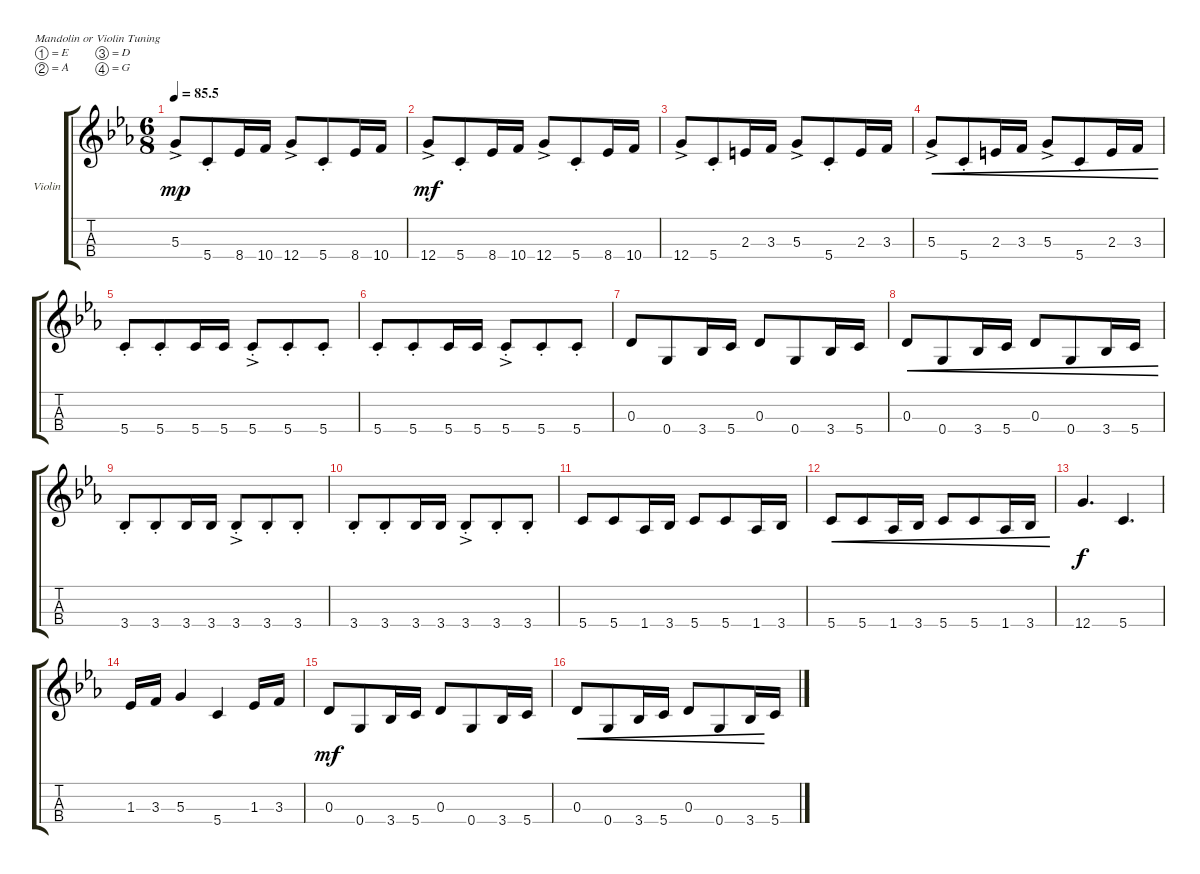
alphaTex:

\defaultSystemsLayout 4
\bracketExtendMode groupsimilarinstruments
\firstSystemTrackNameOrientation horizontal
\otherSystemsTrackNameOrientation horizontal
\track ("Violin" "Violin") {instrument violin}
\staff {score tabs}
\tuning (E5 A4 D4 G3)
\ts (6 8)
\tempo
85.5
\accidentals auto
\clef g2
\ottava regular
\simile none
\ks cminor
5.3{ac}.8{dy mp instrument violin} 5.4{st}.8 8.4.16 10.4.16 12.4{ac}.8 5.4{st}.8 8.4.16 10.4.16 |
12.4{ac}.8{dy mf} 5.4{st}.8 8.4.16 10.4.16 12.4{ac}.8 5.4{st}.8 8.4.16 10.4.16 |
12.4{ac}.8 5.4{st}.8 2.3.16 3.3.16 5.3{ac}.8 5.4{st}.8 2.3.16 3.3.16 |
5.3{ac}.8{cre} 5.4{st}.8{cre} 2.3.16{cre} 3.3.16{cre} 5.3{ac}.8{cre} 5.4{st}.8{cre} 2.3.16{cre} 3.3.16{cre} |
5.4{st}.8 5.4{st}.8 5.4.16 5.4.16 5.4{ac st}.8 5.4{st}.8 5.4{st}.8 |
5.4{st}.8 5.4{st}.8 5.4.16 5.4.16 5.4{ac st}.8 5.4{st}.8 5.4{st}.8 |
0.3.8 0.4.8 3.4.16 5.4.16 0.3.8 0.4.8 3.4.16 5.4.16 |
0.3.8{cre} 0.4.8{cre} 3.4.16{cre} 5.4.16{cre} 0.3.8{cre} 0.4.8{cre} 3.4.16{cre} 5.4.16{cre} |
3.4{st}.8 3.4{st}.8 3.4.16 3.4.16 3.4{ac st}.8 3.4{st}.8 3.4{st}.8 |
3.4{st}.8 3.4{st}.8 3.4.16 3.4.16 3.4{ac st}.8 3.4{st}.8 3.4{st}.8 |
5.4.8 5.4.8 1.4.16 3.4.16 5.4.8 5.4.8 1.4.16 3.4.16 |
5.4.8{cre} 5.4.8{cre} 1.4.16{cre} 3.4.16{cre} 5.4.8{cre} 5.4.8{cre} 1.4.16{cre} 3.4.16{cre} |
12.4.4{d dy f} 5.4.4{d} |
1.3.16 3.3.16 5.3.4 5.4.4 1.3.16 3.3.16 |
0.3.8{dy mf} 0.4.8 3.4.16 5.4.16 0.3.8 0.4.8 3.4.16 5.4.16 |
0.3.8{cre} 0.4.8{cre} 3.4.16{cre} 5.4.16{cre} 0.3.8{cre} 0.4.8{cre} 3.4.16{cre} 5.4.16
